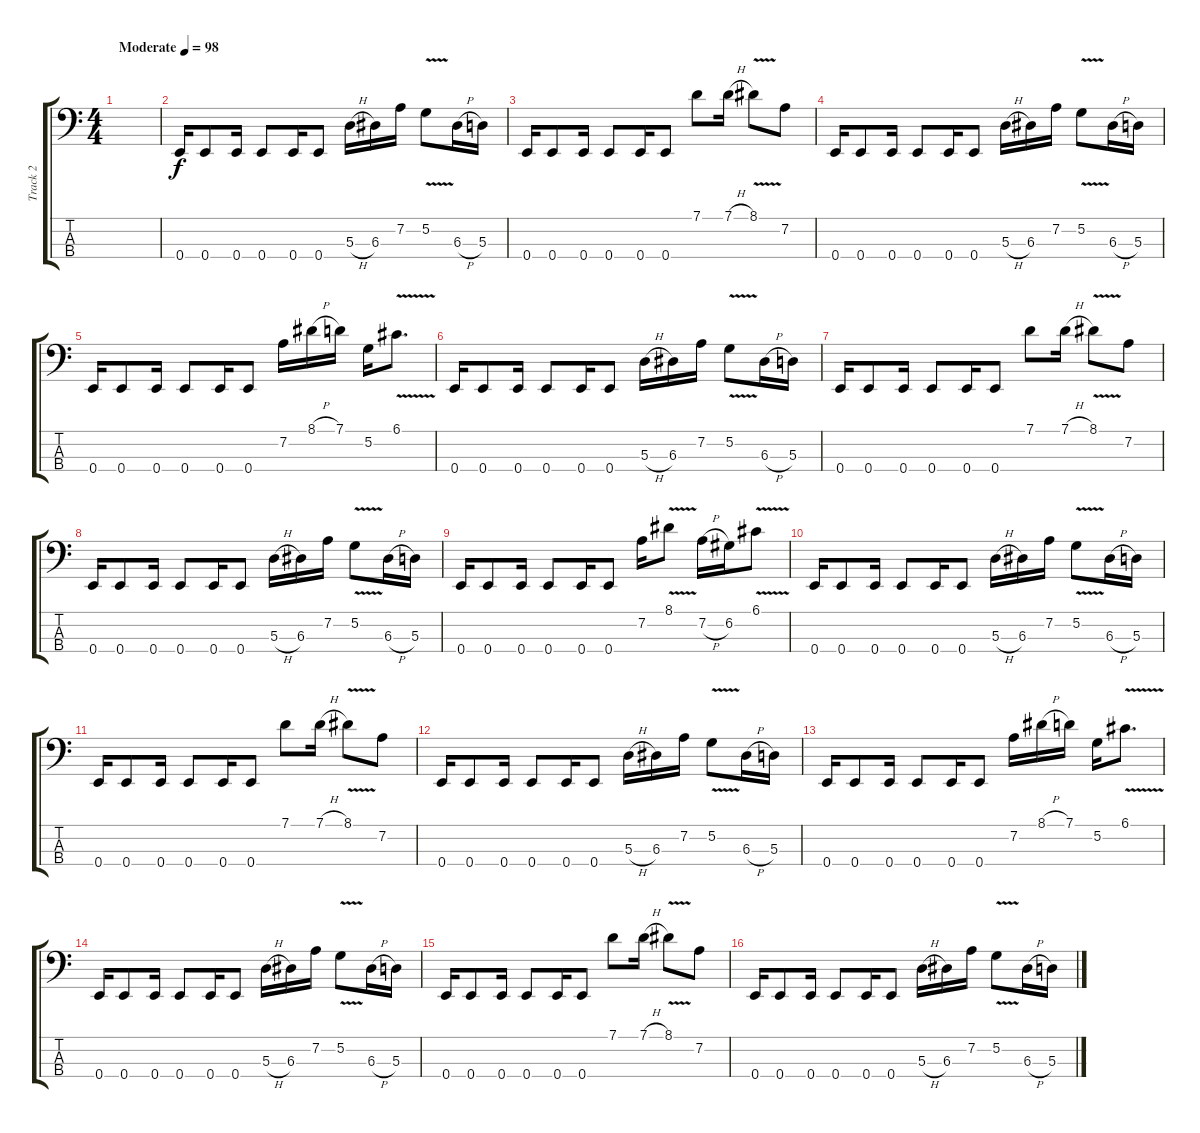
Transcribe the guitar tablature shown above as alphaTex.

\track ("Track 2" "Track 2") {instrument electricbassfinger}
\staff {score tabs}
\tuning (G2 D2 A1 E1) {hide}
\ts (4 4)
\tempo (98 "Moderate")
\clef f4
\ks c
|
0.4.16 0.4.8 0.4.16 0.4.8 0.4.16 0.4.8 5.3{h}.16 6.3.16 7.2.16 5.2{v}.8 6.3{h}.16 5.3.16 |
0.4.16 0.4.8 0.4.16 0.4.8 0.4.16 0.4.8 7.1.8 7.1{h}.16 8.1{v}.8 7.2.8 |
0.4.16 0.4.8 0.4.16 0.4.8 0.4.16 0.4.8 5.3{h}.16 6.3.16 7.2.16 5.2{v}.8 6.3{h}.16 5.3.16 |
0.4.16 0.4.8 0.4.16 0.4.8 0.4.16 0.4.8 7.2.16 8.1{h}.16 7.1.16 5.2.16 6.1{v}.8{d} |
0.4.16 0.4.8 0.4.16 0.4.8 0.4.16 0.4.8 5.3{h}.16 6.3.16 7.2.16 5.2{v}.8 6.3{h}.16 5.3.16 |
0.4.16 0.4.8 0.4.16 0.4.8 0.4.16 0.4.8 7.1.8 7.1{h}.16 8.1{v}.8 7.2.8 |
0.4.16 0.4.8 0.4.16 0.4.8 0.4.16 0.4.8 5.3{h}.16 6.3.16 7.2.16 5.2{v}.8 6.3{h}.16 5.3.16 |
0.4.16 0.4.8 0.4.16 0.4.8 0.4.16 0.4.8 7.2.16 8.1{v}.8 7.2{h}.16 6.2.16 6.1{v}.8 |
0.4.16 0.4.8 0.4.16 0.4.8 0.4.16 0.4.8 5.3{h}.16 6.3.16 7.2.16 5.2{v}.8 6.3{h}.16 5.3.16 |
0.4.16 0.4.8 0.4.16 0.4.8 0.4.16 0.4.8 7.1.8 7.1{h}.16 8.1{v}.8 7.2.8 |
0.4.16 0.4.8 0.4.16 0.4.8 0.4.16 0.4.8 5.3{h}.16 6.3.16 7.2.16 5.2{v}.8 6.3{h}.16 5.3.16 |
0.4.16 0.4.8 0.4.16 0.4.8 0.4.16 0.4.8 7.2.16 8.1{h}.16 7.1.16 5.2.16 6.1{v}.8{d} |
0.4.16 0.4.8 0.4.16 0.4.8 0.4.16 0.4.8 5.3{h}.16 6.3.16 7.2.16 5.2{v}.8 6.3{h}.16 5.3.16 |
0.4.16 0.4.8 0.4.16 0.4.8 0.4.16 0.4.8 7.1.8 7.1{h}.16 8.1{v}.8 7.2.8 |
0.4.16 0.4.8 0.4.16 0.4.8 0.4.16 0.4.8 5.3{h}.16 6.3.16 7.2.16 5.2{v}.8 6.3{h}.16 5.3.16
